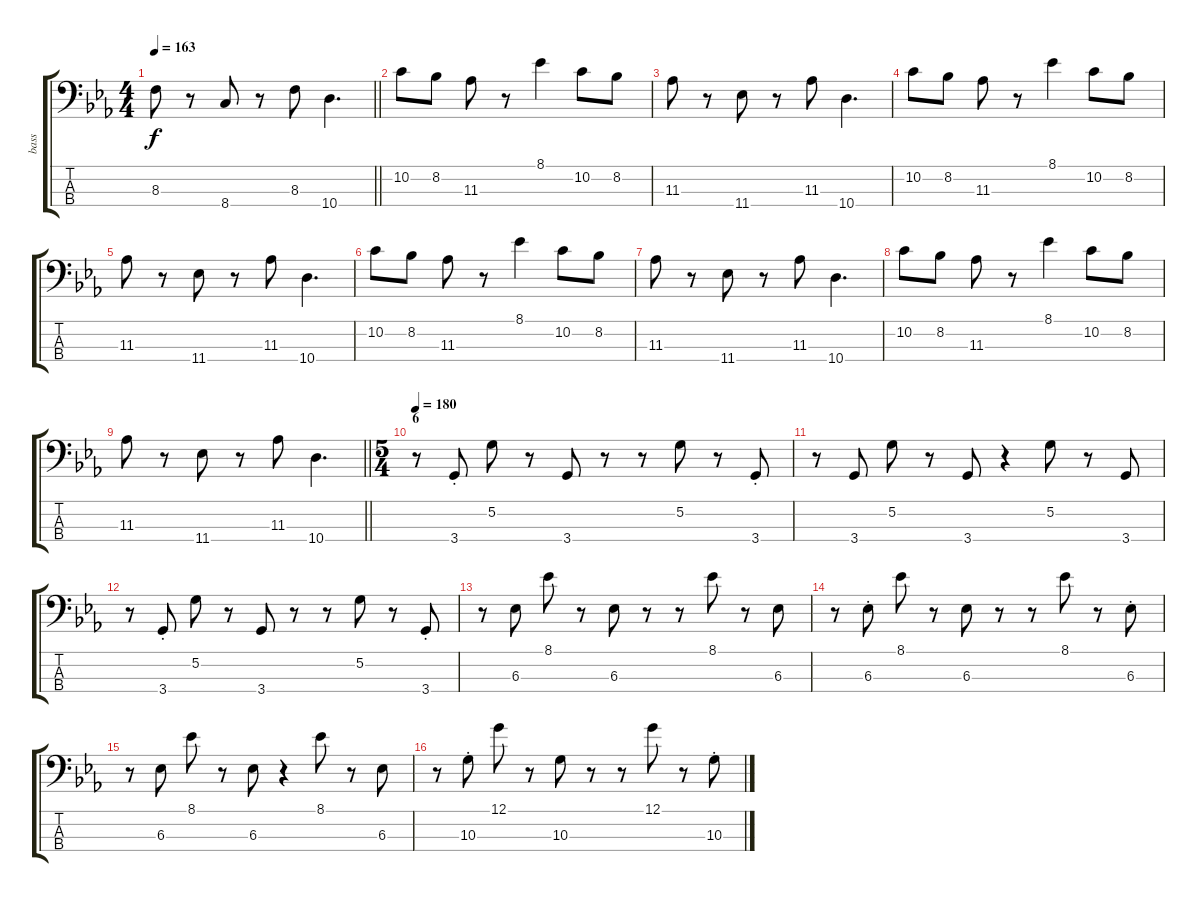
\track ("bass" "bass") {instrument electricbasspick}
\staff {score tabs}
\tuning (G2 D2 A1 E1) {hide}
\ts (4 4)
\tempo 163
\clef f4
\barLineRight lightlight
\ks cminor
8.3.8{dy f} r.8 8.4.8 r.8 8.3.8 10.4.4{d} |
10.2.8 8.2.8 11.3.8 r.8 8.1.4 10.2.8 8.2.8 |
11.3.8 r.8 11.4.8 r.8 11.3.8 10.4.4{d} |
10.2.8 8.2.8 11.3.8 r.8 8.1.4 10.2.8 8.2.8 |
11.3.8 r.8 11.4.8 r.8 11.3.8 10.4.4{d} |
10.2.8 8.2.8 11.3.8 r.8 8.1.4 10.2.8 8.2.8 |
11.3.8 r.8 11.4.8 r.8 11.3.8 10.4.4{d} |
10.2.8 8.2.8 11.3.8 r.8 8.1.4 10.2.8 8.2.8 |
\barLineRight lightlight
11.3.8 r.8 11.4.8 r.8 11.3.8 10.4.4{d} |
\ts (5 4)
\section ("" "6")
\tempo 180
r.8 3.4{st}.8 5.2.8 r.8 3.4.8 r.8 r.8 5.2.8 r.8 3.4{st}.8 |
r.8 3.4.8 5.2.8 r.8 3.4.8 r.4 5.2.8 r.8 3.4.8 |
r.8 3.4{st}.8 5.2.8 r.8 3.4.8 r.8 r.8 5.2.8 r.8 3.4{st}.8 |
r.8 6.3.8 8.1.8 r.8 6.3.8 r.8 r.8 8.1.8 r.8 6.3.8 |
r.8 6.3{st}.8 8.1.8 r.8 6.3.8 r.8 r.8 8.1.8 r.8 6.3{st}.8 |
r.8 6.3.8 8.1.8 r.8 6.3.8 r.4 8.1.8 r.8 6.3.8 |
r.8 10.3{st}.8 12.1.8 r.8 10.3.8 r.8 r.8 12.1.8 r.8 10.3{st}.8
